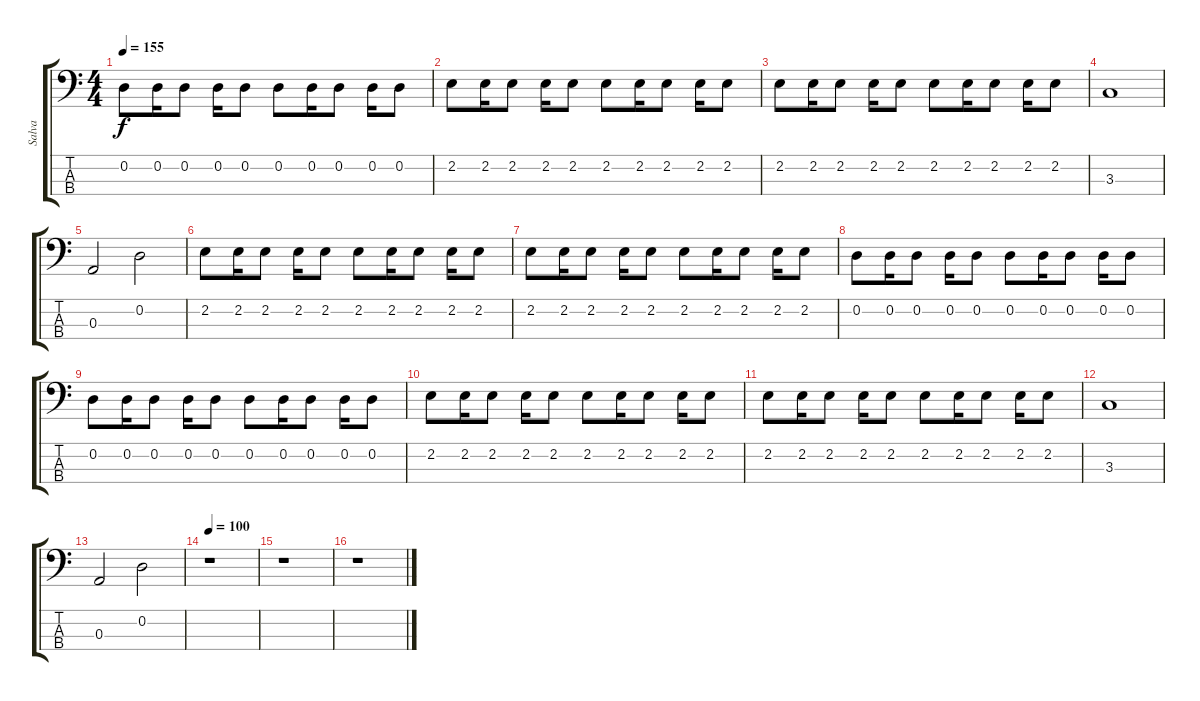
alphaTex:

\track ("Salva" "Salva") {instrument electricbassfinger}
\staff {score tabs}
\tuning (G2 D2 A1 E1) {hide}
\ts (4 4)
\tempo 155
\clef f4
\ks c
0.2.8{dy f} 0.2.16 0.2.8 0.2.16 0.2.8 0.2.8 0.2.16 0.2.8 0.2.16 0.2.8 |
2.2.8 2.2.16 2.2.8 2.2.16 2.2.8 2.2.8 2.2.16 2.2.8 2.2.16 2.2.8 |
2.2.8 2.2.16 2.2.8 2.2.16 2.2.8 2.2.8 2.2.16 2.2.8 2.2.16 2.2.8 |
3.3.1 |
0.3.2 0.2.2 |
2.2.8 2.2.16 2.2.8 2.2.16 2.2.8 2.2.8 2.2.16 2.2.8 2.2.16 2.2.8 |
2.2.8 2.2.16 2.2.8 2.2.16 2.2.8 2.2.8 2.2.16 2.2.8 2.2.16 2.2.8 |
0.2.8 0.2.16 0.2.8 0.2.16 0.2.8 0.2.8 0.2.16 0.2.8 0.2.16 0.2.8 |
0.2.8 0.2.16 0.2.8 0.2.16 0.2.8 0.2.8 0.2.16 0.2.8 0.2.16 0.2.8 |
2.2.8 2.2.16 2.2.8 2.2.16 2.2.8 2.2.8 2.2.16 2.2.8 2.2.16 2.2.8 |
2.2.8 2.2.16 2.2.8 2.2.16 2.2.8 2.2.8 2.2.16 2.2.8 2.2.16 2.2.8 |
3.3.1 |
0.3.2 0.2.2 |
\tempo 100
r.1 |
r.1 |
r.1
